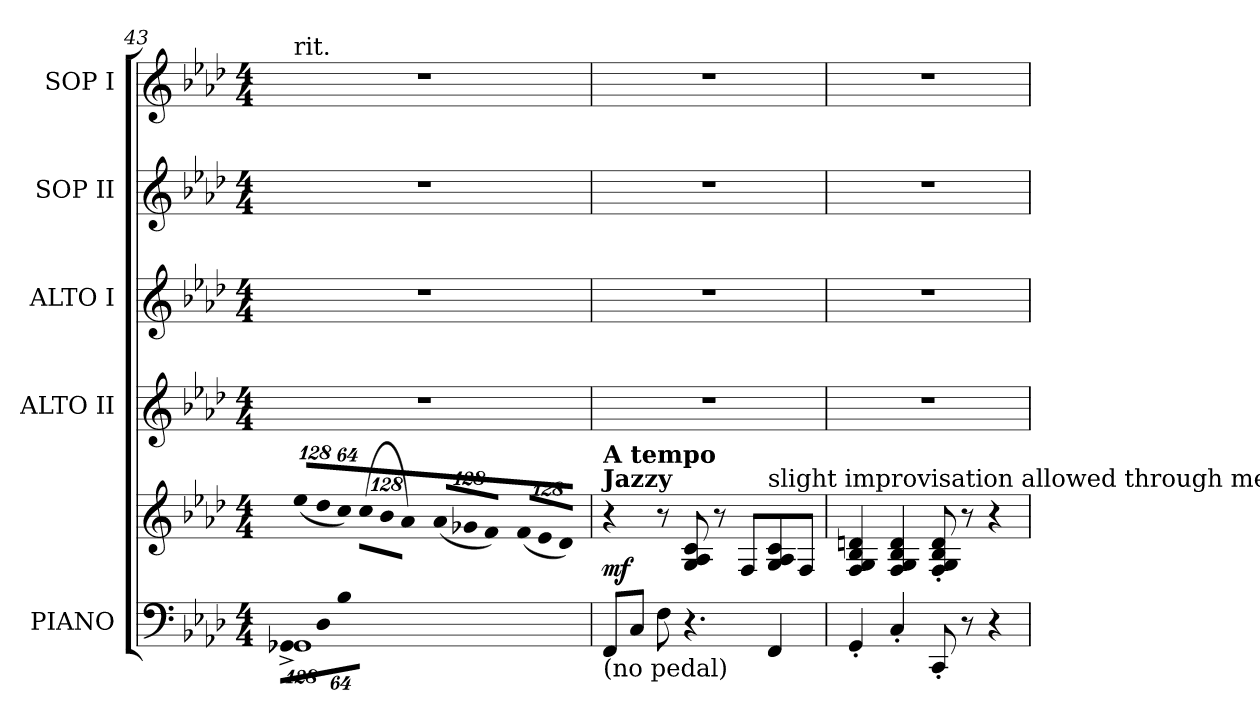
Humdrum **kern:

**kern	**kern	**dynam	**kern	**kern	**kern	**kern
*part5	*part5	*part5	*part4	*part3	*part2	*part1
*staff6	*staff5	*staff5/6	*staff4	*staff3	*staff2	*staff1
*I"PIANO	*	*	*I"ALTO II	*I"ALTO I	*I"SOP II	*I"SOP I
*I'Pno.	*	*	*I'A.	*I'A.	*I'S.	*I'S.
!!LO:PB:g=z
*clefF4	*clefG2	*	*clefG2	*clefG2	*clefG2	*clefG2
*k[b-e-a-d-]	*k[b-e-a-d-]	*	*k[b-e-a-d-]	*k[b-e-a-d-]	*k[b-e-a-d-]	*k[b-e-a-d-]
*f:	*f:	*	*f:	*f:	*f:	*f:
*M4/4	*M4/4	*	*M4/4	*M4/4	*M4/4	*M4/4
=43	=43	=43	=43	=43	=43	=43
*^	*	*	*	*	*	*
*	*Xbrackettup	*	*	*	*	*	*
!	!LO:N:vis=8	!	!	!	!	!	!
*	*	*Xbrackettup	*	*	*	*	*
!	!	!	!	!	!	!	!LO:TX:t=rit.
!	!	!LO:N:vis=8	!	!	!	!	!
1GG-Xi	1024%85GG-^i\L	(1024%85ee-i\L	.	1r	1r	1r	1r
!	!LO:N:vis=8	!LO:N:vis=8	!	!	!	!	!
.	1024%85D-i\	1024%85dd-i\	.	.	.	.	.
!	!LO:N:vis=8	!LO:N:vis=8	!	!	!	!	!
.	512%43B-i\J	512%43cci\J)	.	.	.	.	.
!	!	!LO:N:vis=8	!	!	!	!	!
.	2.ryy	(1024%85cci\L	.	.	.	.	.
!	!	!LO:N:vis=8	!	!	!	!	!
.	.	1024%85b-i\	.	.	.	.	.
!	!	!LO:N:vis=8	!	!	!	!	!
.	.	512%43a-i\J)	.	.	.	.	.
!	!	!LO:N:vis=8	!	!	!	!	!
.	.	(1024%85a-i/L	.	.	.	.	.
!	!	!LO:N:vis=8	!	!	!	!	!
.	.	1024%85g-Xi/	.	.	.	.	.
!	!	!LO:N:vis=8	!	!	!	!	!
.	.	512%43fi/J)	.	.	.	.	.
!	!	!LO:N:vis=8	!	!	!	!	!
.	.	(1024%85fi/L	.	.	.	.	.
!	!	!LO:N:vis=8	!	!	!	!	!
.	.	1024%85e-i/	.	.	.	.	.
!	!	!LO:N:vis=8	!	!	!	!	!
.	.	512%43d-i/J)	.	.	.	.	.
*v	*v	*	*	*	*	*	*
=44	=44	=44	=44	=44	=44	=44
!	!	!	!	!	!	!LO:TX:a:B:t=A tempo
!	!LO:TX:a:B:t=Jazzy	!	!	!	!	!
!	!LO:TX:a:B:t=A tempo	!	!	!	!	!
!LO:TX:b:t=(no pedal)	!	!	!	!	!	!
*	*	*	*	*	*	*^
8FFi/L	4r	mf	1r	1r	1r	1r	4.ryy
8Ci/J	.	.	.	.	.	.	.
8Fi\	8r	.	.	.	.	.	.
*	*MM120	*	*	*	*	*MM120	*
4.r	8Gi/ 8A-i 8ci	.	.	.	.	.	2ryy
.	8r	.	.	.	.	.	.
.	8Fi/L	.	.	.	.	.	.
!	!LO:TX:a:t=slight improvisation allowed through measure 67	!	!	!	!	!	!
4FFi/	8Gi/ 8A-i 8ci	.	.	.	.	.	.
.	8Fi/J	.	.	.	.	.	8ryy
*	*	*	*	*	*	*v	*v
=45	=45	=45	=45	=45	=45	=45
4GG'i/	4Fi/ 4Gi 4B-i 4dni	.	1r	1r	1r	1r
4C'i/	4Fi/ 4Gi 4B-i 4di	.	.	.	.	.
8CC'i/	8Fi/' 8Gi' 8B-i' 8di'	.	.	.	.	.
8r	8r	.	.	.	.	.
4r	4r	.	.	.	.	.
=	=	=	=	=	=	=
*-	*-	*-	*-	*-	*-	*-
